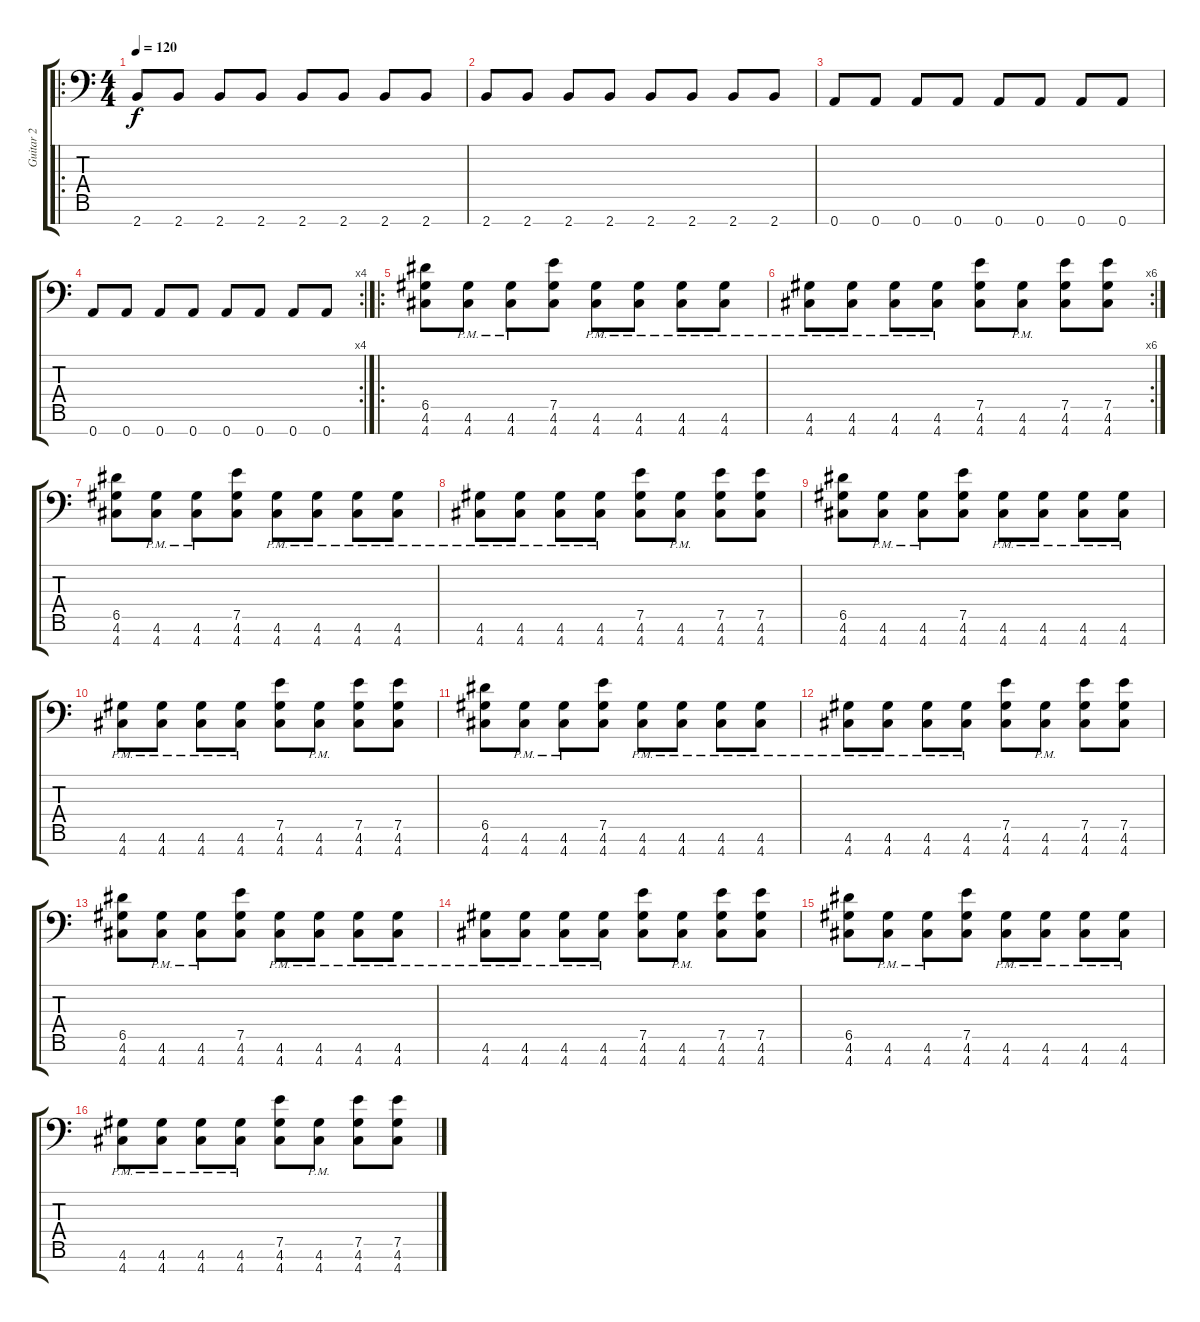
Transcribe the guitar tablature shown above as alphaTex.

\track ("Guitar 2" "Guitar 2") {instrument overdrivenguitar}
\staff {score tabs}
\tuning (E4 B3 G3 D3 A2 E2 A1) {hide}
\ro
\ts (4 4)
\tempo 120
\clef f4
\ks c
2.7.8{dy f} 2.7.8 2.7.8 2.7.8 2.7.8 2.7.8 2.7.8 2.7.8 |
2.7.8 2.7.8 2.7.8 2.7.8 2.7.8 2.7.8 2.7.8 2.7.8 |
0.7.8 0.7.8 0.7.8 0.7.8 0.7.8 0.7.8 0.7.8 0.7.8 |
\rc 4
0.7.8 0.7.8 0.7.8 0.7.8 0.7.8 0.7.8 0.7.8 0.7.8 |
\ro
(6.5 4.6 4.7).8 (4.6{pm} 4.7).8 (4.6{pm} 4.7).8 (7.5 4.6 4.7).8 (4.6{pm} 4.7).8 (4.6{pm} 4.7).8 (4.6{pm} 4.7).8 (4.6{pm} 4.7).8 |
\rc 6
(4.6{pm} 4.7).8 (4.6{pm} 4.7).8 (4.6{pm} 4.7).8 (4.6{pm} 4.7).8 (7.5 4.6 4.7).8 (4.6{pm} 4.7).8 (7.5 4.6 4.7).8 (7.5 4.6 4.7).8 |
(6.5 4.6 4.7).8{volume 12} (4.6{pm} 4.7).8 (4.6{pm} 4.7).8 (7.5 4.6 4.7).8 (4.6{pm} 4.7).8 (4.6{pm} 4.7).8 (4.6{pm} 4.7).8 (4.6{pm} 4.7).8 |
(4.6{pm} 4.7).8{volume 11} (4.6{pm} 4.7).8 (4.6{pm} 4.7).8 (4.6{pm} 4.7).8 (7.5 4.6 4.7).8 (4.6{pm} 4.7).8 (7.5 4.6 4.7).8 (7.5 4.6 4.7).8 |
(6.5 4.6 4.7).8{volume 10} (4.6{pm} 4.7).8 (4.6{pm} 4.7).8 (7.5 4.6 4.7).8 (4.6{pm} 4.7).8 (4.6{pm} 4.7).8 (4.6{pm} 4.7).8 (4.6{pm} 4.7).8 |
(4.6{pm} 4.7).8{volume 9} (4.6{pm} 4.7).8 (4.6{pm} 4.7).8 (4.6{pm} 4.7).8 (7.5 4.6 4.7).8 (4.6{pm} 4.7).8 (7.5 4.6 4.7).8 (7.5 4.6 4.7).8 |
(6.5 4.6 4.7).8{volume 8} (4.6{pm} 4.7).8 (4.6{pm} 4.7).8 (7.5 4.6 4.7).8 (4.6{pm} 4.7).8 (4.6{pm} 4.7).8 (4.6{pm} 4.7).8 (4.6{pm} 4.7).8 |
(4.6{pm} 4.7).8{volume 6} (4.6{pm} 4.7).8 (4.6{pm} 4.7).8 (4.6{pm} 4.7).8 (7.5 4.6 4.7).8 (4.6{pm} 4.7).8 (7.5 4.6 4.7).8 (7.5 4.6 4.7).8 |
(6.5 4.6 4.7).8{volume 5} (4.6{pm} 4.7).8 (4.6{pm} 4.7).8 (7.5 4.6 4.7).8 (4.6{pm} 4.7).8 (4.6{pm} 4.7).8 (4.6{pm} 4.7).8 (4.6{pm} 4.7).8 |
(4.6{pm} 4.7).8{volume 3} (4.6{pm} 4.7).8 (4.6{pm} 4.7).8 (4.6{pm} 4.7).8 (7.5 4.6 4.7).8 (4.6{pm} 4.7).8 (7.5 4.6 4.7).8 (7.5 4.6 4.7).8 |
(6.5 4.6 4.7).8{volume 2} (4.6{pm} 4.7).8 (4.6{pm} 4.7).8 (7.5 4.6 4.7).8 (4.6{pm} 4.7).8 (4.6{pm} 4.7).8 (4.6{pm} 4.7).8 (4.6{pm} 4.7).8 |
(4.6{pm} 4.7).8{volume 1} (4.6{pm} 4.7).8 (4.6{pm} 4.7).8 (4.6{pm} 4.7).8 (7.5 4.6 4.7).8 (4.6{pm} 4.7).8 (7.5 4.6 4.7).8 (7.5 4.6 4.7).8
